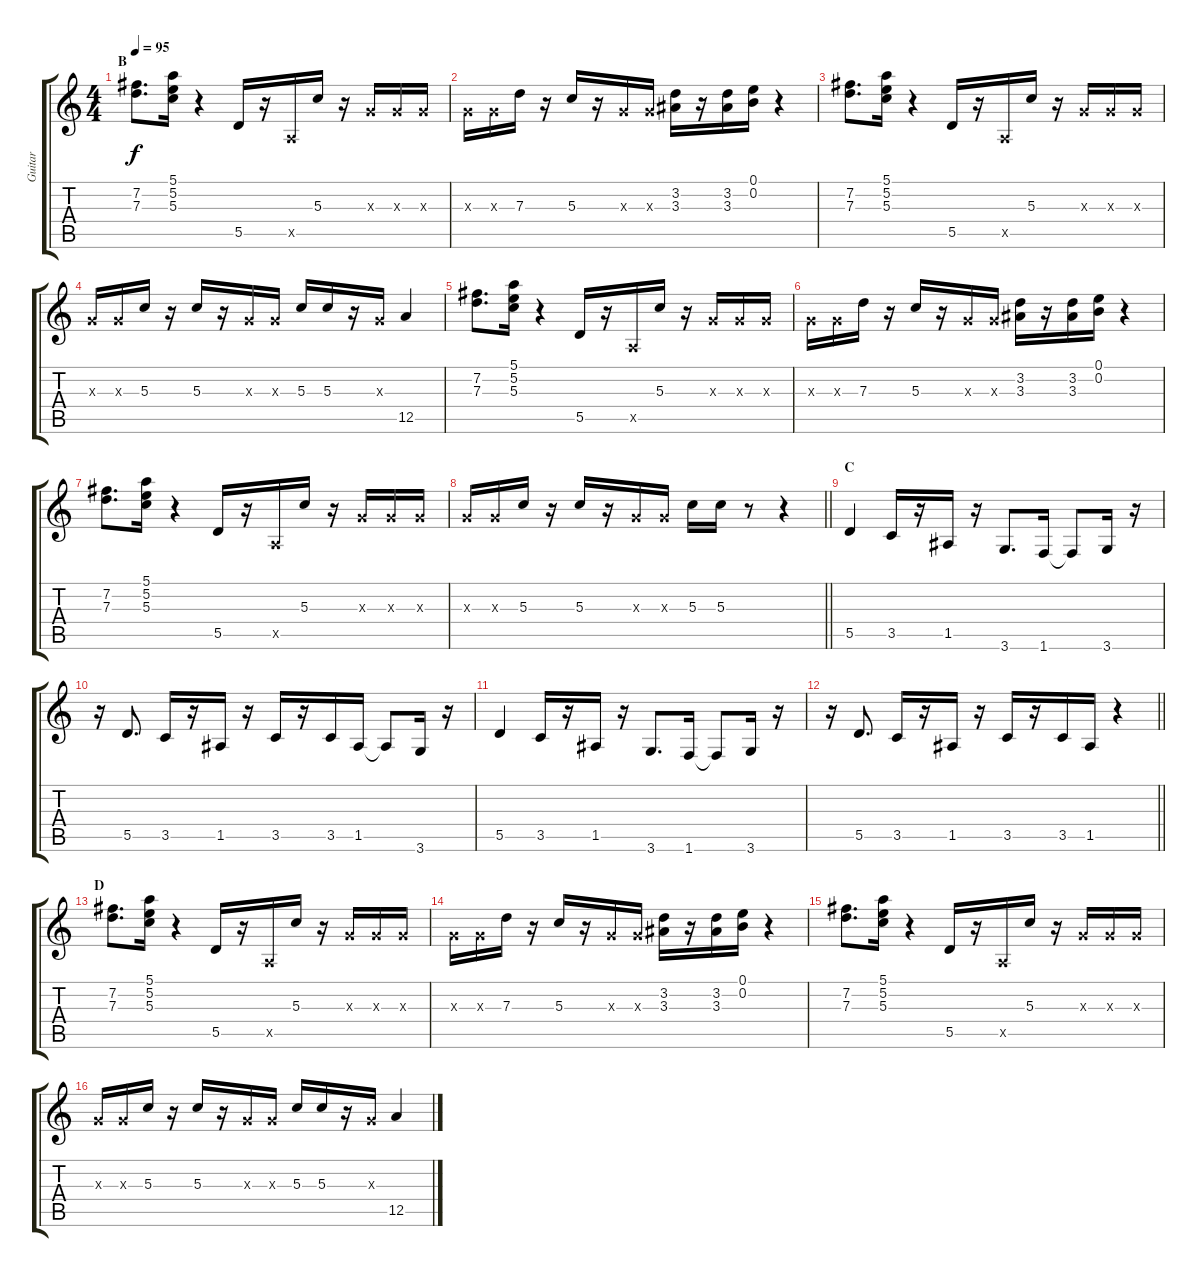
\track ("Guitar" "Guitar") {instrument electricguitarclean}
\staff {score tabs}
\tuning (E4 B3 G3 D3 A2 E2) {hide}
\ts (4 4)
\section ("" "B")
\tempo 95
\clef g2
\ks c
(7.2 7.3).8{d dy f} (5.1 5.2 5.3).16 r.4 5.5.16 r.16 0.5{x}.16 5.3.16 r.16 0.3{x}.16 0.3{x}.16 0.3{x}.16 |
0.3{x}.16 0.3{x}.16 7.3.16 r.16 5.3.16 r.16 0.3{x}.16 0.3{x}.16 (3.2 3.3).16 r.16 (3.2 3.3).16 (0.1 0.2).16 r.4 |
(7.2 7.3).8{d} (5.1 5.2 5.3).16 r.4 5.5.16 r.16 0.5{x}.16 5.3.16 r.16 0.3{x}.16 0.3{x}.16 0.3{x}.16 |
0.3{x}.16 0.3{x}.16 5.3.16 r.16 5.3.16 r.16 0.3{x}.16 0.3{x}.16 5.3.16 5.3.16 r.16 0.3{x}.16 12.5.4 |
(7.2 7.3).8{d} (5.1 5.2 5.3).16 r.4 5.5.16 r.16 0.5{x}.16 5.3.16 r.16 0.3{x}.16 0.3{x}.16 0.3{x}.16 |
0.3{x}.16 0.3{x}.16 7.3.16 r.16 5.3.16 r.16 0.3{x}.16 0.3{x}.16 (3.2 3.3).16 r.16 (3.2 3.3).16 (0.1 0.2).16 r.4 |
(7.2 7.3).8{d} (5.1 5.2 5.3).16 r.4 5.5.16 r.16 0.5{x}.16 5.3.16 r.16 0.3{x}.16 0.3{x}.16 0.3{x}.16 |
\barLineRight lightlight
0.3{x}.16 0.3{x}.16 5.3.16 r.16 5.3.16 r.16 0.3{x}.16 0.3{x}.16 5.3.16 5.3.16 r.8 r.4 |
\section ("" "C")
5.5.4 3.5.16 r.16 1.5.16 r.16 3.6.8{d} 1.6.16 1.6{t}.8 3.6.16 r.16 |
r.16 5.5.8{d} 3.5.16 r.16 1.5.16 r.16 3.5.16 r.16 3.5.16 1.5.16 1.5{t}.8 3.6.16 r.16 |
5.5.4 3.5.16 r.16 1.5.16 r.16 3.6.8{d} 1.6.16 1.6{t}.8 3.6.16 r.16 |
\barLineRight lightlight
r.16 5.5.8{d} 3.5.16 r.16 1.5.16 r.16 3.5.16 r.16 3.5.16 1.5.16 r.4 |
\section ("" "D")
(7.2 7.3).8{d} (5.1 5.2 5.3).16 r.4 5.5.16 r.16 0.5{x}.16 5.3.16 r.16 0.3{x}.16 0.3{x}.16 0.3{x}.16 |
0.3{x}.16 0.3{x}.16 7.3.16 r.16 5.3.16 r.16 0.3{x}.16 0.3{x}.16 (3.2 3.3).16 r.16 (3.2 3.3).16 (0.1 0.2).16 r.4 |
(7.2 7.3).8{d} (5.1 5.2 5.3).16 r.4 5.5.16 r.16 0.5{x}.16 5.3.16 r.16 0.3{x}.16 0.3{x}.16 0.3{x}.16 |
0.3{x}.16 0.3{x}.16 5.3.16 r.16 5.3.16 r.16 0.3{x}.16 0.3{x}.16 5.3.16 5.3.16 r.16 0.3{x}.16 12.5.4
